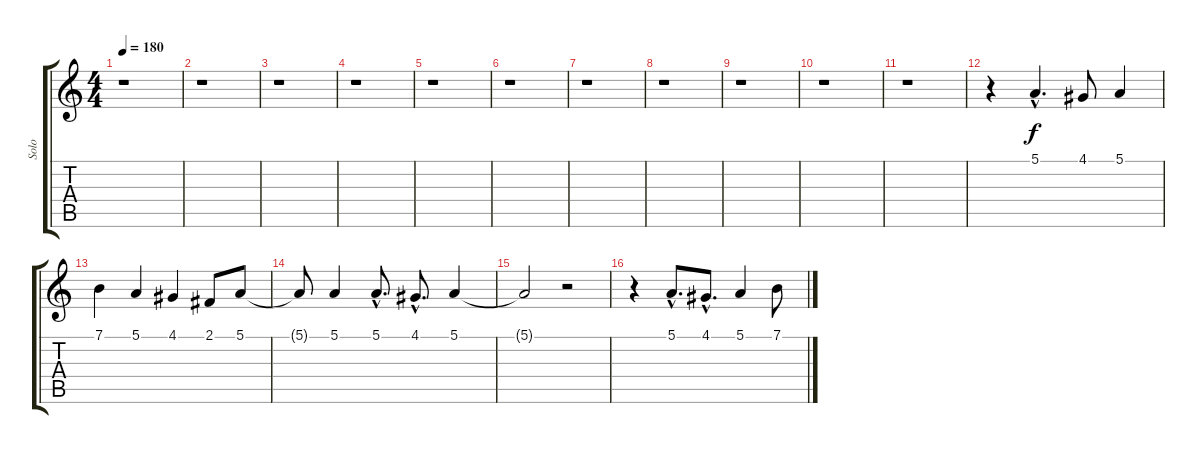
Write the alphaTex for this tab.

\track ("Solo" "Solo") {instrument lead5charang}
\staff {score tabs}
\tuning (E4 B3 G3 D3 A2 E2) {hide}
\ts (4 4)
\tempo 180
\clef g2
\ks c
r.1{dy f} |
r.1 |
r.1 |
r.1 |
r.1 |
r.1 |
r.1 |
r.1 |
r.1 |
r.1 |
r.1 |
r.4 5.1{hac}.4{d} 4.1.8 5.1.4 |
7.1.4 5.1.4 4.1.4 2.1.8 5.1.8 |
5.1{t}.8 5.1.4 5.1{hac}.8{d} 4.1{hac}.8{d} 5.1.4 |
5.1{t}.2 r.2 |
r.4 5.1{hac}.8{d} 4.1{hac}.8{d} 5.1.4 7.1.8
